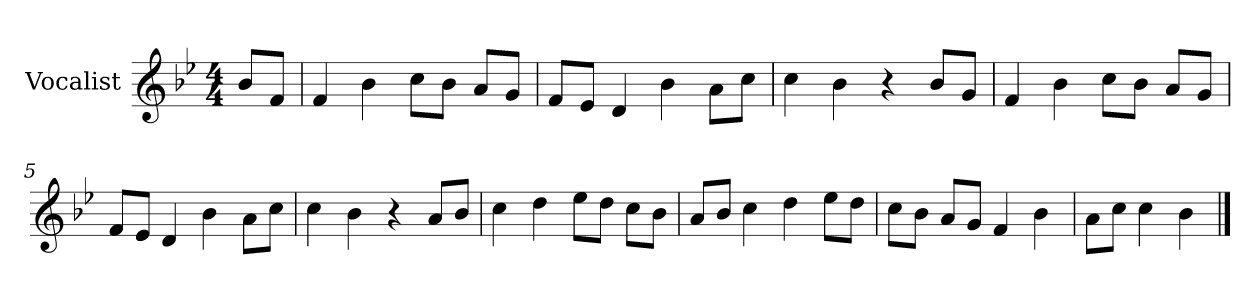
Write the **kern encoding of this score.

**kern
*part1
*staff1
*I"Vocalist
*k[b-e-]
*B-:
*M4/4
=
8b-L
8fJ
=1
4f
4b-
8ccL
8b-J
8aL
8gJ
=2
8fL
8e-J
4d
4b-
8aL
8ccJ
=3
4cc
4b-
4r
8b-L
8gJ
=4
4f
4b-
8ccL
8b-J
8aL
8gJ
=5
8fL
8e-J
4d
4b-
8aL
8ccJ
=6
4cc
4b-
4r
8aL
8b-J
=7
4cc
4dd
8ee-L
8ddJ
8ccL
8b-J
=8
8aL
8b-J
4cc
4dd
8ee-L
8ddJ
=9
8ccL
8b-J
8aL
8gJ
4f
4b-
=10
8aL
8ccJ
4cc
4b-
==
*-
